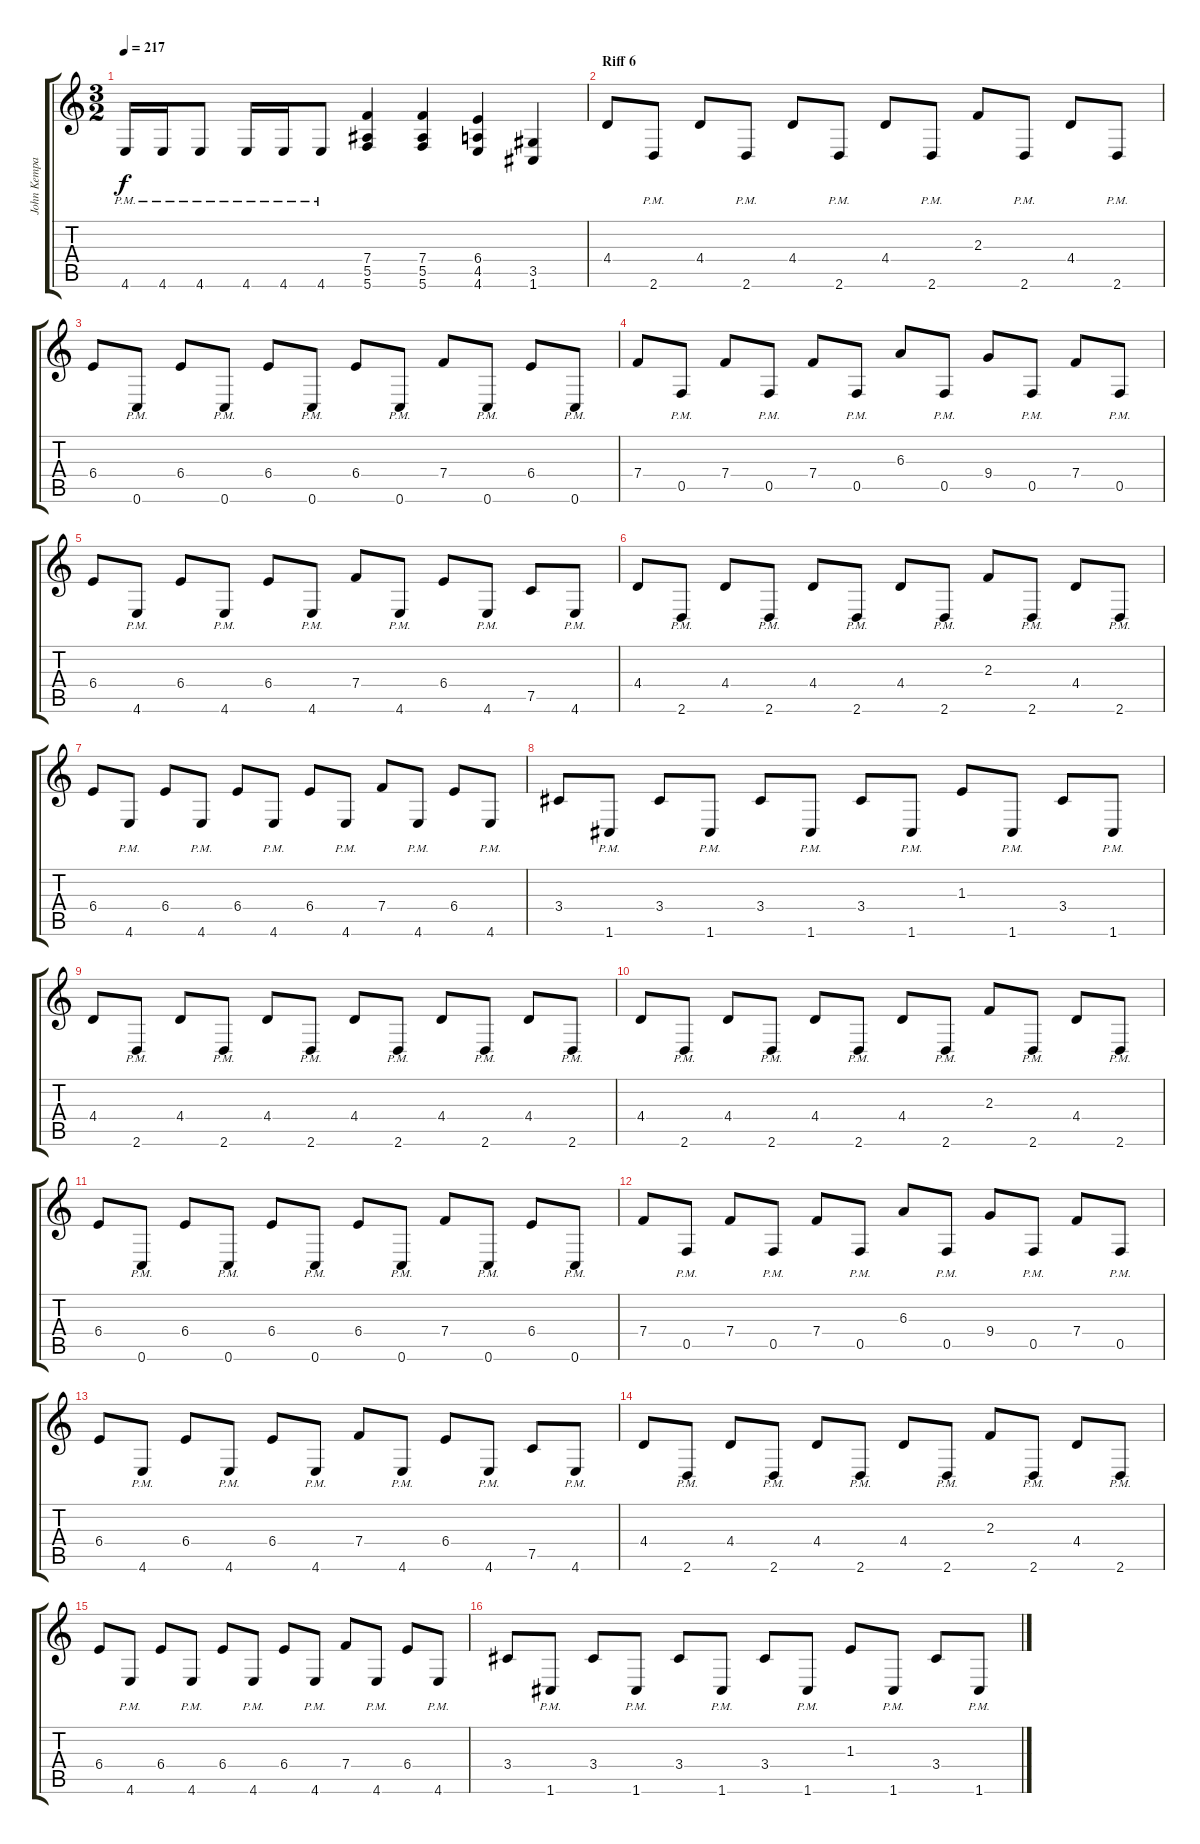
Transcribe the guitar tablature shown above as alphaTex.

\track ("John Kempainen (Rhythm Guitar)" "John Kempa") {instrument distortionguitar}
\staff {score tabs}
\tuning (C4 G3 Eb3 Bb2 F2 C2) {hide}
\ts (3 2)
\tempo 217
\clef g2
\ks c
4.6{pm}.16{dy f} 4.6{pm}.16 4.6{pm}.8 4.6{pm}.16 4.6{pm}.16 4.6{pm}.8 (7.4 5.5 5.6).4 (7.4 5.5 5.6).4 (6.4 4.5 4.6).4 (3.5 1.6).4 |
\section ("" "Riff 6")
4.4.8 2.6{pm}.8 4.4.8 2.6{pm}.8 4.4.8 2.6{pm}.8 4.4.8 2.6{pm}.8 2.3.8 2.6{pm}.8 4.4.8 2.6{pm}.8 |
6.4.8 0.6{pm}.8 6.4.8 0.6{pm}.8 6.4.8 0.6{pm}.8 6.4.8 0.6{pm}.8 7.4.8 0.6{pm}.8 6.4.8 0.6{pm}.8 |
7.4.8 0.5{pm}.8 7.4.8 0.5{pm}.8 7.4.8 0.5{pm}.8 6.3.8 0.5{pm}.8 9.4.8 0.5{pm}.8 7.4.8 0.5{pm}.8 |
6.4.8 4.6{pm}.8 6.4.8 4.6{pm}.8 6.4.8 4.6{pm}.8 7.4.8 4.6{pm}.8 6.4.8 4.6{pm}.8 7.5.8 4.6{pm}.8 |
4.4.8 2.6{pm}.8 4.4.8 2.6{pm}.8 4.4.8 2.6{pm}.8 4.4.8 2.6{pm}.8 2.3.8 2.6{pm}.8 4.4.8 2.6{pm}.8 |
6.4.8 4.6{pm}.8 6.4.8 4.6{pm}.8 6.4.8 4.6{pm}.8 6.4.8 4.6{pm}.8 7.4.8 4.6{pm}.8 6.4.8 4.6{pm}.8 |
3.4.8 1.6{pm}.8 3.4.8 1.6{pm}.8 3.4.8 1.6{pm}.8 3.4.8 1.6{pm}.8 1.3.8 1.6{pm}.8 3.4.8 1.6{pm}.8 |
4.4.8 2.6{pm}.8 4.4.8 2.6{pm}.8 4.4.8 2.6{pm}.8 4.4.8 2.6{pm}.8 4.4.8 2.6{pm}.8 4.4.8 2.6{pm}.8 |
4.4.8 2.6{pm}.8 4.4.8 2.6{pm}.8 4.4.8 2.6{pm}.8 4.4.8 2.6{pm}.8 2.3.8 2.6{pm}.8 4.4.8 2.6{pm}.8 |
6.4.8 0.6{pm}.8 6.4.8 0.6{pm}.8 6.4.8 0.6{pm}.8 6.4.8 0.6{pm}.8 7.4.8 0.6{pm}.8 6.4.8 0.6{pm}.8 |
7.4.8 0.5{pm}.8 7.4.8 0.5{pm}.8 7.4.8 0.5{pm}.8 6.3.8 0.5{pm}.8 9.4.8 0.5{pm}.8 7.4.8 0.5{pm}.8 |
6.4.8 4.6{pm}.8 6.4.8 4.6{pm}.8 6.4.8 4.6{pm}.8 7.4.8 4.6{pm}.8 6.4.8 4.6{pm}.8 7.5.8 4.6{pm}.8 |
4.4.8 2.6{pm}.8 4.4.8 2.6{pm}.8 4.4.8 2.6{pm}.8 4.4.8 2.6{pm}.8 2.3.8 2.6{pm}.8 4.4.8 2.6{pm}.8 |
6.4.8 4.6{pm}.8 6.4.8 4.6{pm}.8 6.4.8 4.6{pm}.8 6.4.8 4.6{pm}.8 7.4.8 4.6{pm}.8 6.4.8 4.6{pm}.8 |
3.4.8 1.6{pm}.8 3.4.8 1.6{pm}.8 3.4.8 1.6{pm}.8 3.4.8 1.6{pm}.8 1.3.8 1.6{pm}.8 3.4.8 1.6{pm}.8
